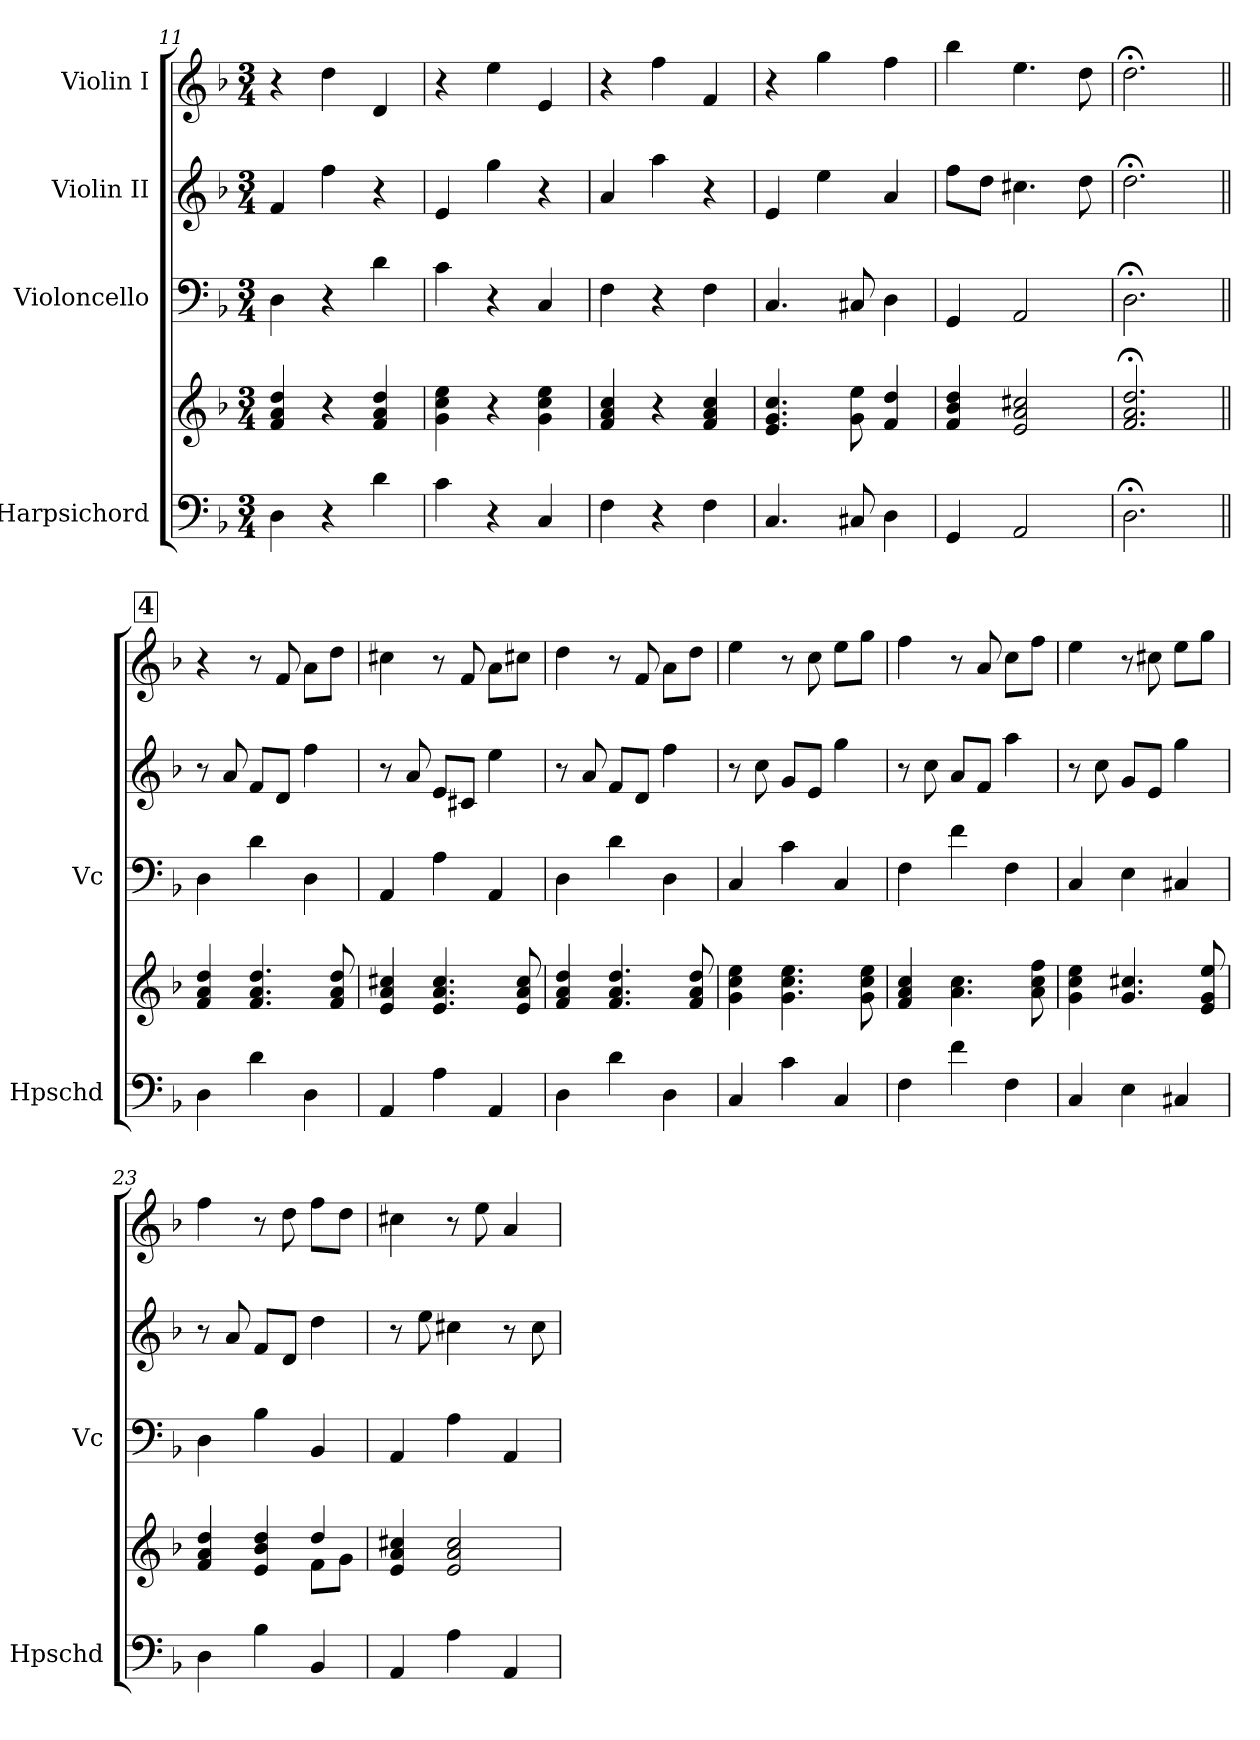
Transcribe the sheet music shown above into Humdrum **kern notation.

**kern	**kern	**kern	**kern	**kern
*part4	*part4	*part3	*part2	*part1
*staff5	*staff4	*staff3	*staff2	*staff1
*I"Harpsichord	*	*I"Violoncello	*I"Violin II	*I"Violin I
*I'Hpschd	*	*I'Vc	*	*
*clefF4	*clefG2	*clefF4	*clefG2	*clefG2
*k[b-]	*k[b-]	*k[b-]	*k[b-]	*k[b-]
*M3/4	*M3/4	*M3/4	*M3/4	*M3/4
=11	=11	=11	=11	=11
4D\	4f/ 4a/ 4dd/	4D\	4f/	4r
4r	4r	4r	4ff\	4dd\
4d\	4f/ 4a/ 4dd/	4d\	4r	4d/
=12	=12	=12	=12	=12
4c\	4g\ 4cc\ 4ee\	4c\	4e/	4r
4r	4r	4r	4gg\	4ee\
4C/	4g\ 4cc\ 4ee\	4C/	4r	4e/
=13	=13	=13	=13	=13
4F\	4f/ 4a/ 4cc/	4F\	4a/	4r
4r	4r	4r	4aa\	4ff\
4F\	4f/ 4a/ 4cc/	4F\	4r	4f/
=14	=14	=14	=14	=14
4.C/	4.e/ 4.g/ 4.cc/	4.C/	4e/	4r
.	.	.	4ee\	4gg\
8C#X/	8g\ 8ee\	8C#X/	.	.
4D\	4f/ 4dd/	4D\	4a/	4ff\
=15	=15	=15	=15	=15
4GG/	4f/ 4b-/ 4dd/	4GG/	8ff\L	4bb-\
.	.	.	8dd\J	.
2AA/	2e/ 2a/ 2cc#X/	2AA/	4.cc#X\	4.ee\
.	.	.	8dd\	8dd\
=16	=16	=16	=16	=16
2.D;<\	2.f/;< 2.a/;< 2.dd/;<	2.D;<\	2.dd;<\	2.dd;<\
!!LO:PB:g=z
!!LO:REH:place=s1:a:B:fs=14:t=4
=17||	=17||	=17||	=17||	=17||
4D\	4f/ 4a/ 4dd/	4D\	8r	4r
.	.	.	8a/	.
4d\	4.f/ 4.a/ 4.dd/	4d\	8f/L	8r
.	.	.	8d/J	8f/
4D\	.	4D\	4ff\	8a\L
.	8f/ 8a/ 8dd/	.	.	8dd\J
=18	=18	=18	=18	=18
4AA/	4e/ 4a/ 4cc#X/	4AA/	8r	4cc#X\
.	.	.	8a/	.
4A\	4.e/ 4.a/ 4.cc#/	4A\	8e/L	8r
.	.	.	8c#X/J	8f/
4AA/	.	4AA/	4ee\	8a\L
.	8e/ 8a/ 8cc#/	.	.	8cc#X\J
=19	=19	=19	=19	=19
4D\	4f/ 4a/ 4dd/	4D\	8r	4dd\
.	.	.	8a/	.
4d\	4.f/ 4.a/ 4.dd/	4d\	8f/L	8r
.	.	.	8d/J	8f/
4D\	.	4D\	4ff\	8a\L
.	8f/ 8a/ 8dd/	.	.	8dd\J
=20	=20	=20	=20	=20
4C/	4g\ 4cc\ 4ee\	4C/	8r	4ee\
.	.	.	8cc\	.
4c\	4.g\ 4.cc\ 4.ee\	4c\	8g/L	8r
.	.	.	8e/J	8cc\
4C/	.	4C/	4gg\	8ee\L
.	8g\ 8cc\ 8ee\	.	.	8gg\J
=21	=21	=21	=21	=21
4F\	4f/ 4a/ 4cc/	4F\	8r	4ff\
.	.	.	8cc\	.
4f\	4.a\ 4.cc\	4f\	8a/L	8r
.	.	.	8f/J	8a/
4F\	.	4F\	4aa\	8cc\L
.	8a\ 8cc\ 8ff\	.	.	8ff\J
=22	=22	=22	=22	=22
4C/	4g\ 4cc\ 4ee\	4C/	8r	4ee\
.	.	.	8cc\	.
4E\	4.g/ 4.cc#X/	4E\	8g/L	8r
.	.	.	8e/J	8cc#X\
4C#X/	.	4C#X/	4gg\	8ee\L
.	8e/ 8g/ 8ee/	.	.	8gg\J
=23	=23	=23	=23	=23
*	*^	*	*	*
4D\	4f/ 4a/ 4dd/	2ryy	4D\	8r	4ff\
.	.	.	.	8a/	.
4B-\	4e/ 4b-/ 4dd/	.	4B-\	8f/L	8r
.	.	.	.	8d/J	8dd\
4BB-/	4dd/	8f\L	4BB-/	4dd\	8ff\L
.	.	8g\J	.	.	8dd\J
*	*v	*v	*	*	*
=24	=24	=24	=24	=24
4AA/	4e/ 4a/ 4cc#X/	4AA/	8r	4cc#X\
.	.	.	8ee\	.
4A\	2e/ 2a/ 2cc#/	4A\	4cc#X\	8r
.	.	.	.	8ee\
4AA/	.	4AA/	8r	4a/
.	.	.	8cc#\	.
=	=	=	=	=
*-	*-	*-	*-	*-
